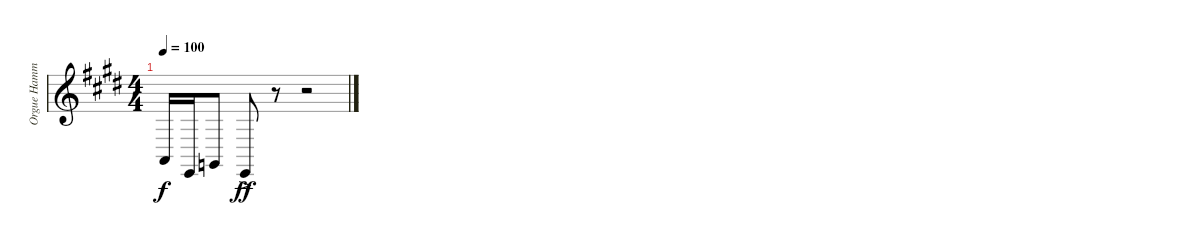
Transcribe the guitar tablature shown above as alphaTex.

\track ("Orgue Hammond" "Orgue Hamm") {instrument drawbarorgan}
\staff {score}
\tuning (E4 B3 G3 D3 A2 E2) {hide}
\ts (4 4)
\tempo 100
\clef g2
\ks e
5.6{t}.16{dy f} 0.6.16 3.6.8 0.6{ac}.8{dy ff} r.8 r.2
